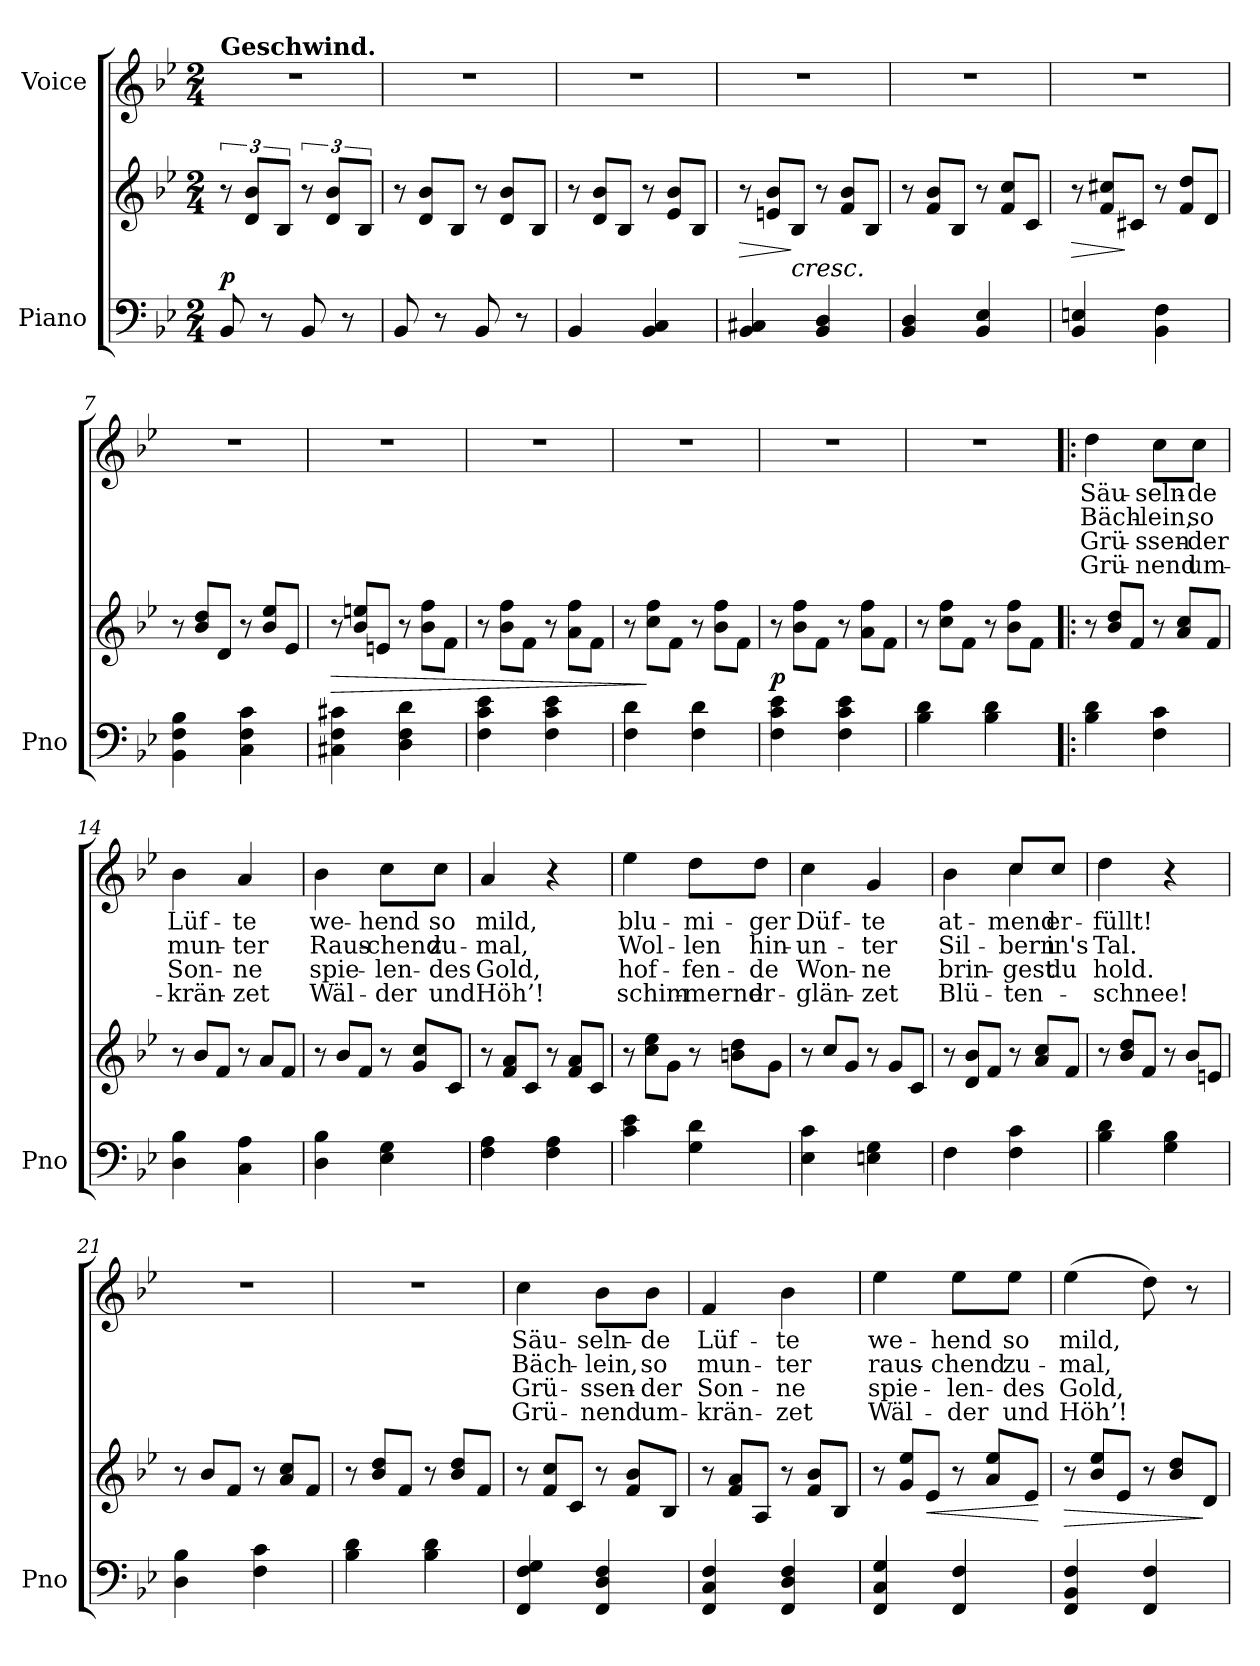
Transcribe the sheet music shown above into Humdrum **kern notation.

**kern	**kern	**dynam	**kern	**text	**text	**text	**text
*part2	*part2	*part2	*part1	*part1	*part1	*part1	*part1
*staff3	*staff2	*staff2/3	*staff1	*staff1	*staff1	*staff1	*staff1
*I"Piano	*	*	*I"Voice	*	*	*	*
*I'Pno	*	*	*	*	*	*	*
*clefF4	*clefG2	*	*clefG2	*	*	*	*
*k[b-e-]	*k[b-e-]	*	*k[b-e-]	*	*	*	*
*M2/4	*M2/4	*	*M2/4	*	*	*	*
=1	=1	=1	=1	=1	=1	=1	=1
!	!	!	!LO:TX:a:B:t=Geschwind.	!	!	!	!
!	!	!LO:DY:a=2	!	!	!	!	!
8BB-/	12r	p	2r	.	.	.	.
.	12d/ 12b-/L	.	.	.	.	.	.
8r	.	.	.	.	.	.	.
.	12B-/J	.	.	.	.	.	.
8BB-/	12r	.	.	.	.	.	.
.	12d/ 12b-/L	.	.	.	.	.	.
8r	.	.	.	.	.	.	.
.	12B-/J	.	.	.	.	.	.
=2	=2	=2	=2	=2	=2	=2	=2
*	*Xtuplet	*	*	*	*	*	*
8BB-/	12r	.	2r	.	.	.	.
.	12d/ 12b-/L	.	.	.	.	.	.
8r	.	.	.	.	.	.	.
.	12B-/J	.	.	.	.	.	.
8BB-/	12r	.	.	.	.	.	.
.	12d/ 12b-/L	.	.	.	.	.	.
8r	.	.	.	.	.	.	.
.	12B-/J	.	.	.	.	.	.
=3	=3	=3	=3	=3	=3	=3	=3
4BB-/	12r	.	2r	.	.	.	.
.	12d/ 12b-/L	.	.	.	.	.	.
.	12B-/J	.	.	.	.	.	.
4BB-/ 4C/	12r	.	.	.	.	.	.
.	12e-/ 12b-/L	.	.	.	.	.	.
.	12B-/J	.	.	.	.	.	.
=4	=4	=4	=4	=4	=4	=4	=4
!	!	!LO:HP:b	!	!	!	!	!
4BB-/ 4C#X/	12r	>	2r	.	.	.	.
.	12en/ 12b-/L	.	.	.	.	.	.
!	!LO:TX:b:i:t=cresc.	!	!	!	!	!	!
.	12B-/J	]	.	.	.	.	.
4BB-/ 4D/	12r	.	.	.	.	.	.
.	12f/ 12b-/L	.	.	.	.	.	.
.	12B-/J	.	.	.	.	.	.
=5	=5	=5	=5	=5	=5	=5	=5
4BB-/ 4D/	12r	.	2r	.	.	.	.
.	12f/ 12b-/L	.	.	.	.	.	.
.	12B-/J	.	.	.	.	.	.
4BB-/ 4E-/	12r	.	.	.	.	.	.
.	12f/ 12cc/L	.	.	.	.	.	.
.	12c/J	.	.	.	.	.	.
!!LO:LB:g=z
=6	=6	=6	=6	=6	=6	=6	=6
!	!	!LO:HP:b	!	!	!	!	!
4BB-/ 4En/	12r	>	2r	.	.	.	.
.	12f/ 12cc#X/L	.	.	.	.	.	.
.	12c#X/J	]	.	.	.	.	.
4BB-\ 4F\	12r	.	.	.	.	.	.
.	12f/ 12dd/L	.	.	.	.	.	.
.	12d/J	.	.	.	.	.	.
!!LO:LB:g=z
=7	=7	=7	=7	=7	=7	=7	=7
4BB-\ 4F\ 4B-\	12r	.	2r	.	.	.	.
.	12b-/ 12dd/L	.	.	.	.	.	.
.	12d/J	.	.	.	.	.	.
4C\ 4F\ 4c\	12r	.	.	.	.	.	.
.	12b-/ 12ee-/L	.	.	.	.	.	.
.	12e-/J	.	.	.	.	.	.
=8	=8	=8	=8	=8	=8	=8	=8
!	!	!LO:HP:b	!	!	!	!	!
4C#X\ 4F\ 4c#X\	12r	>	2r	.	.	.	.
.	12b-/ 12een/L	.	.	.	.	.	.
.	12en/J	.	.	.	.	.	.
4D\ 4F\ 4d\	12r	.	.	.	.	.	.
.	12b-\ 12ff\L	.	.	.	.	.	.
.	12f\J	.	.	.	.	.	.
=9	=9	=9	=9	=9	=9	=9	=9
4F\ 4c\ 4e-\	12r	.	2r	.	.	.	.
.	12b-\ 12ff\L	.	.	.	.	.	.
.	12f\J	.	.	.	.	.	.
4F\ 4c\ 4e-\	12r	.	.	.	.	.	.
.	12a\ 12ff\L	.	.	.	.	.	.
.	12f\J	.	.	.	.	.	.
=10	=10	=10	=10	=10	=10	=10	=10
4F\ 4d\	12r	.	2r	.	.	.	.
.	12cc\ 12ff\L	]	.	.	.	.	.
.	12f\J	.	.	.	.	.	.
4F\ 4d\	12r	.	.	.	.	.	.
.	12b-\ 12ff\L	.	.	.	.	.	.
.	12f\J	.	.	.	.	.	.
=11	=11	=11	=11	=11	=11	=11	=11
!	!	!LO:DY:b	!	!	!	!	!
4F\ 4c\ 4e-\	12r	p	2r	.	.	.	.
.	12b-\ 12ff\L	.	.	.	.	.	.
.	12f\J	.	.	.	.	.	.
4F\ 4c\ 4e-\	12r	.	.	.	.	.	.
.	12a\ 12ff\L	.	.	.	.	.	.
.	12f\J	.	.	.	.	.	.
!!LO:LB:g=z
=12	=12	=12	=12	=12	=12	=12	=12
4B-\ 4d\	12r	.	2r	.	.	.	.
.	12cc\ 12ff\L	.	.	.	.	.	.
.	12f\J	.	.	.	.	.	.
4B-\ 4d\	12r	.	.	.	.	.	.
.	12b-\ 12ff\L	.	.	.	.	.	.
.	12f\J	.	.	.	.	.	.
!!LO:PB:g=z
=13!|:	=13!|:	=13!|:	=13!|:	=13!|:	=13!|:	=13!|:	=13!|:
!	!	!	!	!LO:LY:b	!LO:LY:b	!LO:LY:b	!LO:LY:b
4B-\ 4d\	12r	.	4dd\	Säu-	Bäch-	Grü-	Grü-
.	12b-/ 12dd/L	.	.	.	.	.	.
.	12f/J	.	.	.	.	.	.
!	!	!	!	!LO:LY:b	!LO:LY:b	!LO:LY:b	!LO:LY:b
4F\ 4c\	12r	.	8cc\L	-seln-	-lein,	-ssen-	-nend
.	12a/ 12cc/L	.	.	.	.	.	.
!	!	!	!	!LO:LY:b	!LO:LY:b	!LO:LY:b	!LO:LY:b
.	.	.	8cc\J	-de	so	-der	um-
.	12f/J	.	.	.	.	.	.
=14	=14	=14	=14	=14	=14	=14	=14
!	!	!	!	!LO:LY:b	!LO:LY:b	!LO:LY:b	!LO:LY:b
4D\ 4B-\	12r	.	4b-\	Lüf-	mun-	Son-	-krän-
.	12b-/L	.	.	.	.	.	.
.	12f/J	.	.	.	.	.	.
!	!	!	!	!LO:LY:b	!LO:LY:b	!LO:LY:b	!LO:LY:b
4C\ 4A\	12r	.	4a/	-te	-ter	-ne	-zet
.	12a/L	.	.	.	.	.	.
.	12f/J	.	.	.	.	.	.
=15	=15	=15	=15	=15	=15	=15	=15
!	!	!	!	!LO:LY:b	!LO:LY:b	!LO:LY:b	!LO:LY:b
4D\ 4B-\	12r	.	4b-\	we-	Raus-	spie-	Wäl-
.	12b-/L	.	.	.	.	.	.
.	12f/J	.	.	.	.	.	.
!	!	!	!	!LO:LY:b	!LO:LY:b	!LO:LY:b	!LO:LY:b
4E-\ 4G\	12r	.	8cc\L	-hend	-chend	-len-	-der
.	12g/ 12cc/L	.	.	.	.	.	.
!	!	!	!	!LO:LY:b	!LO:LY:b	!LO:LY:b	!LO:LY:b
.	.	.	8cc\J	so	zu-	-des	und
.	12c/J	.	.	.	.	.	.
=16	=16	=16	=16	=16	=16	=16	=16
!	!	!	!	!LO:LY:b	!LO:LY:b	!LO:LY:b	!LO:LY:b
4F\ 4A\	12r	.	4a/	mild,	-mal,	Gold,	Höh’!
.	12f/ 12a/L	.	.	.	.	.	.
.	12c/J	.	.	.	.	.	.
4F\ 4A\	12r	.	4r	.	.	.	.
.	12f/ 12a/L	.	.	.	.	.	.
.	12c/J	.	.	.	.	.	.
=17	=17	=17	=17	=17	=17	=17	=17
!	!	!	!	!LO:LY:b	!LO:LY:b	!LO:LY:b	!LO:LY:b
4c\ 4e-\	12r	.	4ee-\	blu-	Wol-	hof-	schim-
.	12cc\ 12ee-\L	.	.	.	.	.	.
.	12g\J	.	.	.	.	.	.
!	!	!	!	!LO:LY:b	!LO:LY:b	!LO:LY:b	!LO:LY:b
4G\ 4d\	12r	.	8dd\L	-mi-	-len	-fen-	-mernd
.	12bn\ 12dd\L	.	.	.	.	.	.
!	!	!	!	!LO:LY:b	!LO:LY:b	!LO:LY:b	!LO:LY:b
.	.	.	8dd\J	-ger	hin-	-de	er-
.	12g\J	.	.	.	.	.	.
!!LO:LB:g=z
=18	=18	=18	=18	=18	=18	=18	=18
!	!	!	!	!LO:LY:b	!LO:LY:b	!LO:LY:b	!LO:LY:b
4E-\ 4c\	12r	.	4cc\	Düf-	-un-	Won-	-glän-
.	12cc/L	.	.	.	.	.	.
.	12g/J	.	.	.	.	.	.
!	!	!	!	!LO:LY:b	!LO:LY:b	!LO:LY:b	!LO:LY:b
4En\ 4G\	12r	.	4g/	-te	-ter	-ne	-zet
.	12g/L	.	.	.	.	.	.
.	12c/J	.	.	.	.	.	.
=19	=19	=19	=19	=19	=19	=19	=19
!	!	!	!	!LO:LY:b	!LO:LY:b	!LO:LY:b	!LO:LY:b
*	*	*	*^	*	*	*	*
4F\	12r	.	4b-\	4ryy	at-	Sil-	brin-	Blü-
.	12d/ 12b-/L	.	.	.	.	.	.	.
.	12f/J	.	.	.	.	.	.	.
!	!	!	!	!	!LO:LY:b	!LO:LY:b	!LO:LY:b	!LO:LY:b
4F\ 4c\	12r	.	8cc/L	4cc\	-mend	-bern	-gest	-ten-
.	12a/ 12cc/L	.	.	.	.	.	.	.
!	!	!	!	!	!LO:LY:b	!LO:LY:b	!LO:LY:b	!
.	.	.	8cc/J	.	er-	in's	du	.
.	12f/J	.	.	.	.	.	.	.
*	*	*	*v	*v	*	*	*	*
!!LO:LB:g=z
=20	=20	=20	=20	=20	=20	=20	=20
!	!	!	!	!LO:LY:b	!LO:LY:b	!LO:LY:b	!LO:LY:b
4B-\ 4d\	12r	.	4dd\	-füllt!	Tal.	hold.	schnee!
.	12b-/ 12dd/L	.	.	.	.	.	.
.	12f/J	.	.	.	.	.	.
4G\ 4B-\	12r	.	4r	.	.	.	.
.	12b-/L	.	.	.	.	.	.
.	12en/J	.	.	.	.	.	.
=21	=21	=21	=21	=21	=21	=21	=21
4D\ 4B-\	12r	.	2r	.	.	.	.
.	12b-/L	.	.	.	.	.	.
.	12f/J	.	.	.	.	.	.
4F\ 4c\	12r	.	.	.	.	.	.
.	12a/ 12cc/L	.	.	.	.	.	.
.	12f/J	.	.	.	.	.	.
=22	=22	=22	=22	=22	=22	=22	=22
4B-\ 4d\	12r	.	2r	.	.	.	.
.	12b-/ 12dd/L	.	.	.	.	.	.
.	12f/J	.	.	.	.	.	.
4B-\ 4d\	12r	.	.	.	.	.	.
.	12b-/ 12dd/L	.	.	.	.	.	.
.	12f/J	.	.	.	.	.	.
=23	=23	=23	=23	=23	=23	=23	=23
!	!	!	!	!LO:LY:b	!LO:LY:b	!LO:LY:b	!LO:LY:b
4FF/ 4F/ 4G/	12r	.	4cc\	Säu-	Bäch-	Grü-	Grü-
.	12f/ 12cc/L	.	.	.	.	.	.
.	12c/J	.	.	.	.	.	.
!	!	!	!	!LO:LY:b	!LO:LY:b	!LO:LY:b	!LO:LY:b
4FF/ 4D/ 4F/	12r	.	8b-\L	-seln-	-lein,	-ssen-	-nend
.	12f/ 12b-/L	.	.	.	.	.	.
!	!	!	!	!LO:LY:b	!LO:LY:b	!LO:LY:b	!LO:LY:b
.	.	.	8b-\J	-de	so	-der	um-
.	12B-/J	.	.	.	.	.	.
=24	=24	=24	=24	=24	=24	=24	=24
!	!	!	!	!LO:LY:b	!LO:LY:b	!LO:LY:b	!LO:LY:b
4FF/ 4C/ 4F/	12r	.	4f/	Lüf-	mun-	Son-	-krän-
.	12f/ 12a/L	.	.	.	.	.	.
.	12A/J	.	.	.	.	.	.
!	!	!	!	!LO:LY:b	!LO:LY:b	!LO:LY:b	!LO:LY:b
4FF/ 4D/ 4F/	12r	.	4b-\	-te	-ter	-ne	-zet
.	12f/ 12b-/L	.	.	.	.	.	.
.	12B-/J	.	.	.	.	.	.
!!LO:LB:g=z
=25	=25	=25	=25	=25	=25	=25	=25
!	!	!	!	!LO:LY:b	!LO:LY:b	!LO:LY:b	!LO:LY:b
4FF/ 4C/ 4G/	12r	.	4ee-\	we-	raus-	spie-	Wäl-
.	12g/ 12ee-/L	.	.	.	.	.	.
!	!	!LO:HP:b	!	!	!	!	!
.	12e-/J	<	.	.	.	.	.
!	!	!	!	!LO:LY:b	!LO:LY:b	!LO:LY:b	!LO:LY:b
4FF/ 4F/	12r	.	8ee-\L	-hend	-chend	-len-	-der
.	12a/ 12ee-/L	.	.	.	.	.	.
!	!	!	!	!LO:LY:b	!LO:LY:b	!LO:LY:b	!LO:LY:b
.	.	.	8ee-\J	so	zu-	-des	und
.	12e-/J	.	.	.	.	.	.
.	.	[	.	.	.	.	.
=26	=26	=26	=26	=26	=26	=26	=26
!	!	!LO:HP:b	!	!LO:LY:b	!LO:LY:b	!LO:LY:b	!LO:LY:b
4FF/ 4BB-/ 4F/	12r	>	(4ee-\	mild,	-mal,	Gold,	Höh’!
.	12b-/ 12ee-/L	.	.	.	.	.	.
.	12e-/J	.	.	.	.	.	.
4FF/ 4F/	12r	.	8dd\)	.	.	.	.
.	12b-/ 12dd/L	.	.	.	.	.	.
.	.	.	8r	.	.	.	.
.	12d/J	]	.	.	.	.	.
=	=	=	=	=	=	=	=
*-	*-	*-	*-	*-	*-	*-	*-
